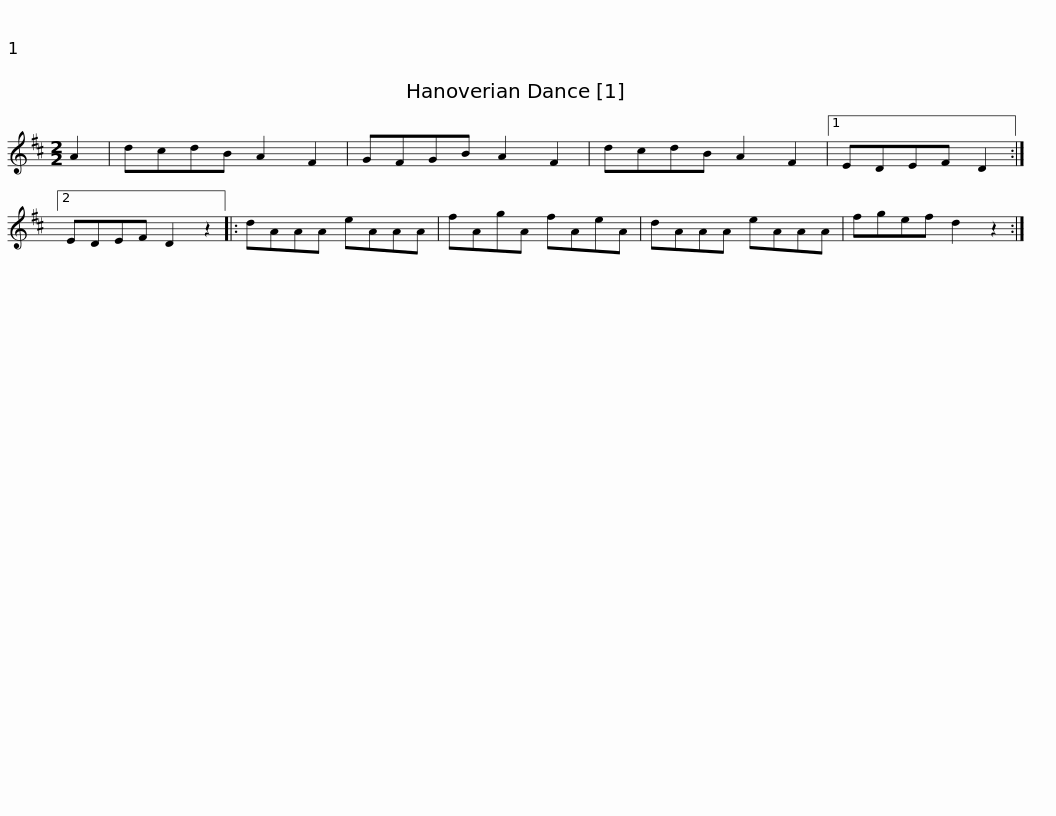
X:1
L:1/8
M:2/2
I:linebreak $
K:D
V:1 treble
V:1
 A2 | dcdB A2 F2 | GFGB A2 F2 | dcdB A2 F2 |1 EDEF D2 :|2 %5
 EDEF D2 z2 |: dAAA eAAA |$ fAgA fAeA | dAAA eAAA | fgef d2 z2 :| %10
